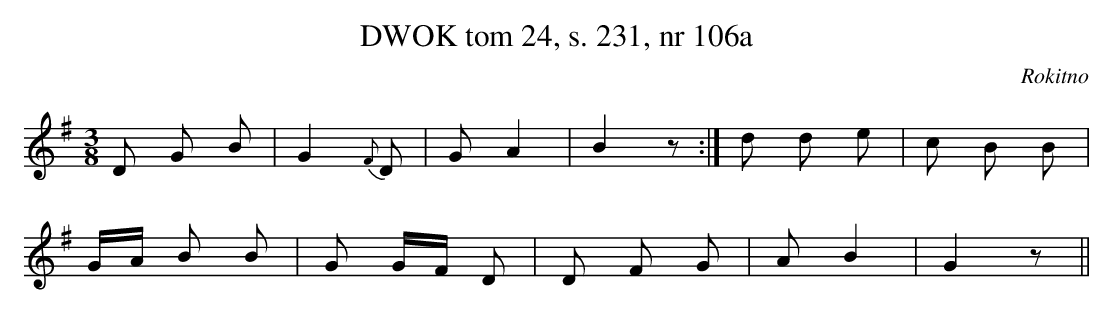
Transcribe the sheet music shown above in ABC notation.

X:1
T: DWOK tom 24, s. 231, nr 106a
O: Rokitno
L: 1/16
M: 3/8
K: G
D2 G2 B2 | G4 {F} D2 | G2 A4 | B4 z2 :| d2 d2 e2 | c2 B2 B2 |
GA B2 B2 | G2 GF D2 | D2 F2 G2 | A2 B4 | G4 z2 ||
